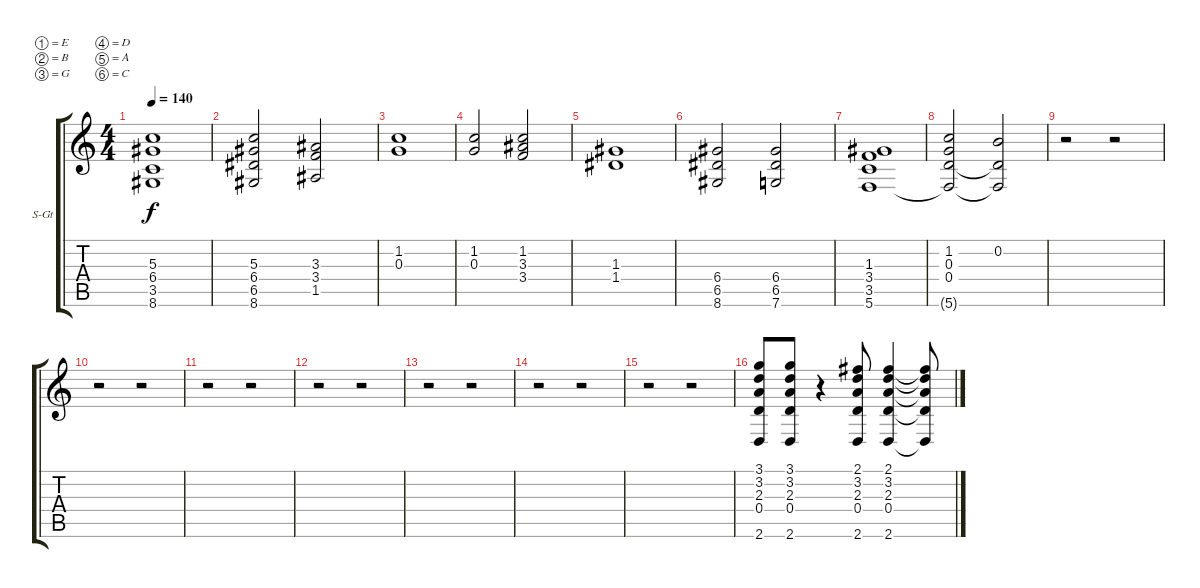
\bracketExtendMode groupsimilarinstruments
\firstSystemTrackNameOrientation horizontal
\otherSystemsTrackNameOrientation horizontal
\track ("Strings II" "S-Gt") {instrument viola}
\staff {score tabs}
\tuning (E4 B3 G3 D3 A2 C2)
\displaytranspose 12
\ts (4 4)
\tempo 140
\clef g2
\ks c
(5.3 6.4 3.5 8.6).1{dy f} |
(5.3 6.4 6.5 8.6).2 (3.3 3.4 1.5).2 |
(1.2 0.3).1 |
(1.2 0.3).2 (1.2 3.3 3.4).2 |
(1.3 1.4).1 |
(6.4 6.5 8.6).2 (6.4 6.5 7.6).2 |
(1.3 3.4 3.5 5.6).1 |
(1.2 0.3 0.4 5.6{t}).2 (0.2 0.4{t} 5.6{t}).2 |
r.2 r.2 |
r.2 r.2 |
r.2 r.2 |
r.2 r.2 |
r.2 r.2 |
r.2 r.2 |
r.2 r.2 |
(3.1 3.2 2.3 0.4 2.6).8 (3.1 3.2 2.3 0.4 2.6).8 r.4 (2.1 3.2 2.3 0.4 2.6).8 (2.1 3.2 2.3 0.4 2.6).4 (2.1{t} 3.2{t} 2.3{t} 0.4{t} 2.6{t}).8
